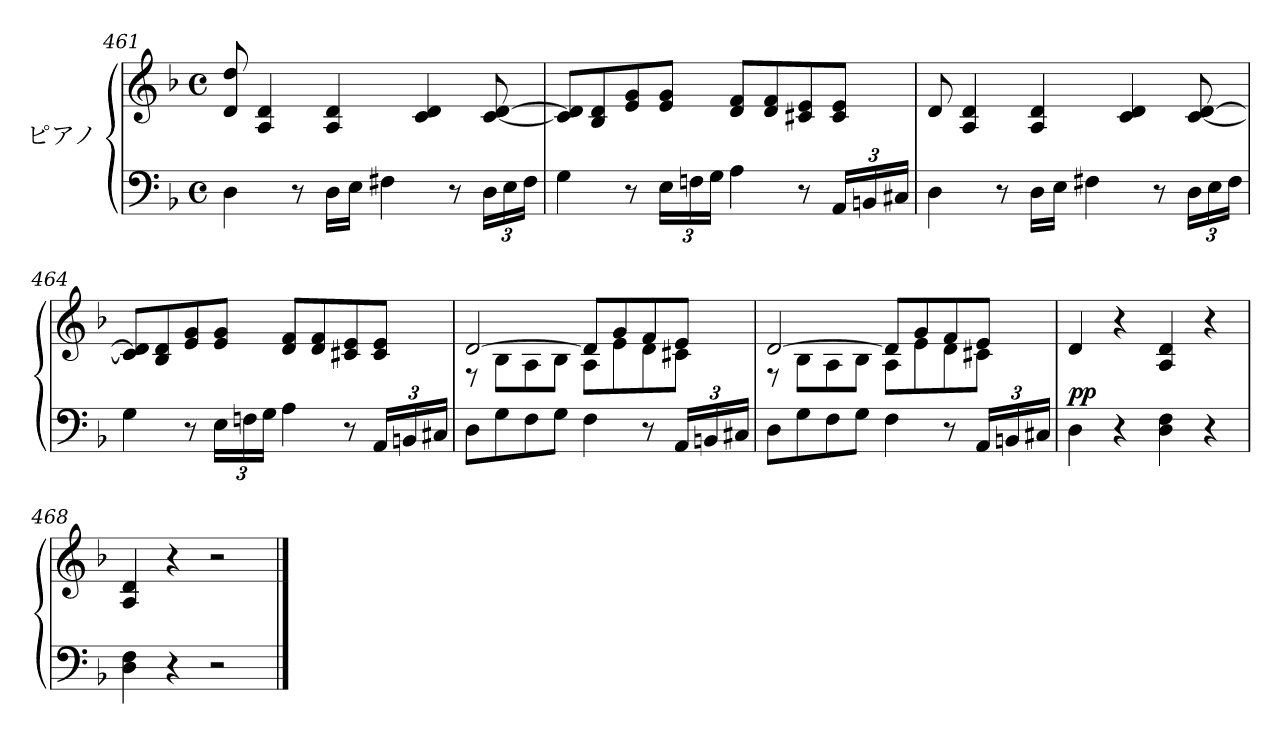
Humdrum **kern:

**kern	**kern	**dynam
*part1	*part1	*part1
*staff2	*staff1	*staff1/2
*I"ピアノ	*	*
*clefF4	*clefG2	*
*k[b-]	*k[b-]	*
*M4/4	*M4/4	*
*met(c)	*met(c)	*
=461	=461	=461
4D\	8d/ 8dd/	.
.	4A/ 4d/	.
8r	.	.
16D\LL	4A/ 4d/	.
16E\JJ	.	.
4F#X\	.	.
.	4c/ 4d/	.
8r	.	.
*Xbrackettup	*	*
24D\LL	[8c/ [8d/	.
24E\	.	.
24F#\JJ	.	.
=462	=462	=462
4G\	8c/] 8d/]L	.
.	8B-/ 8d/	.
8r	8e/ 8g/	.
24E\LL	8e/ 8g/J	.
24Fn\	.	.
24G\JJ	.	.
4A\	8d/ 8f/L	.
.	8d/ 8f/	.
8r	8c#X/ 8e/	.
24AA/LL	8c#/ 8e/J	.
24BBn/	.	.
24C#X/JJ	.	.
=463	=463	=463
4D\	8d/	.
.	4A/ 4d/	.
8r	.	.
16D\LL	4A/ 4d/	.
16E\JJ	.	.
4F#X\	.	.
.	4c/ 4d/	.
8r	.	.
24D\LL	[8c/ [8d/	.
24E\	.	.
24F#\JJ	.	.
=464	=464	=464
4G\	8c/] 8d/]L	.
.	8B-/ 8d/	.
8r	8e/ 8g/	.
24E\LL	8e/ 8g/J	.
24Fn\	.	.
24G\JJ	.	.
4A\	8d/ 8f/L	.
.	8d/ 8f/	.
8r	8c#X/ 8e/	.
24AA/LL	8c#/ 8e/J	.
24BBn/	.	.
24C#X/JJ	.	.
=465	=465	=465
*	*^	*
8D\L	[2d/	8r	.
8G\	.	8B-\L	.
8F\	.	8A\	.
8G\J	.	8B-\J	.
4F\	8d/L]	8A\L	.
.	8g/	8e\	.
8r	8f/	8d\	.
24AA/LL	8e/J	8c#X\J	.
24BBn/	.	.	.
24C#X/JJ	.	.	.
=466	=466	=466	=466
8D\L	[2d/	8r	.
8G\	.	8B-\L	.
8F\	.	8A\	.
8G\J	.	8B-\J	.
4F\	8d/L]	8A\L	.
.	8g/	8e\	.
8r	8f/	8d\	.
24AA/LL	8e/J	8c#X\J	.
24BBn/	.	.	.
24C#X/JJ	.	.	.
*	*v	*v	*
=467	=467	=467
!	!	!LO:DY:a=2
4D\	4d/	pp
4r	4r	.
4D\ 4F\	4A/ 4d/	.
4r	4r	.
=468	=468	=468
4D\ 4F\	4A/ 4d/	.
4r	4r	.
2r	2r	.
==	==	==
*-	*-	*-
